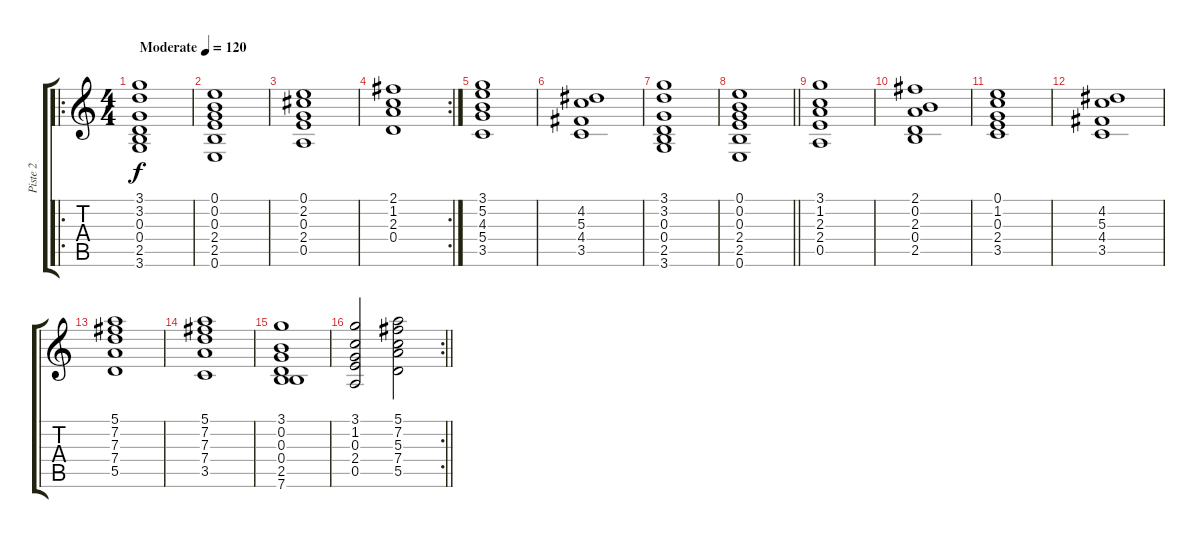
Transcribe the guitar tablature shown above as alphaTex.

\track ("Piste 2" "Piste 2") {instrument acousticguitarsteel}
\staff {score tabs}
\tuning (E4 B3 G3 D3 A2 E2) {hide}
\ro
\ts (4 4)
\tempo (120 "Moderate")
\clef g2
\ks c
(3.1 3.2 0.3 0.4 2.5 3.6).1{dy f instrument acousticguitarsteel} |
(0.1 0.2 0.3 2.4 2.5 0.6).1 |
(0.1 2.2 0.3 2.4 0.5).1 |
\rc 2
(2.1 1.2 2.3 0.4).1 |
(3.1 5.2 4.3 5.4 3.5).1 |
(4.2 5.3 4.4 3.5).1 |
(3.1 3.2 0.3 0.4 2.5 3.6).1 |
\barLineRight lightlight
(0.1 0.2 0.3 2.4 2.5 0.6).1 |
(3.1 1.2 2.3 2.4 0.5).1 |
(2.1 0.2 2.3 0.4 2.5).1 |
(0.1 1.2 0.3 2.4 3.5).1 |
(4.2 5.3 4.4 3.5).1 |
(5.1 7.2 7.3 7.4 5.5).1 |
(5.1 7.2 7.3 7.4 3.5).1 |
(3.1 0.2 0.3 0.4 2.5 7.6).1 |
\rc 2
\barLineRight lightlight
(3.1 1.2 0.3 2.4 0.5).2 (5.1 7.2 5.3 7.4 5.5).2
